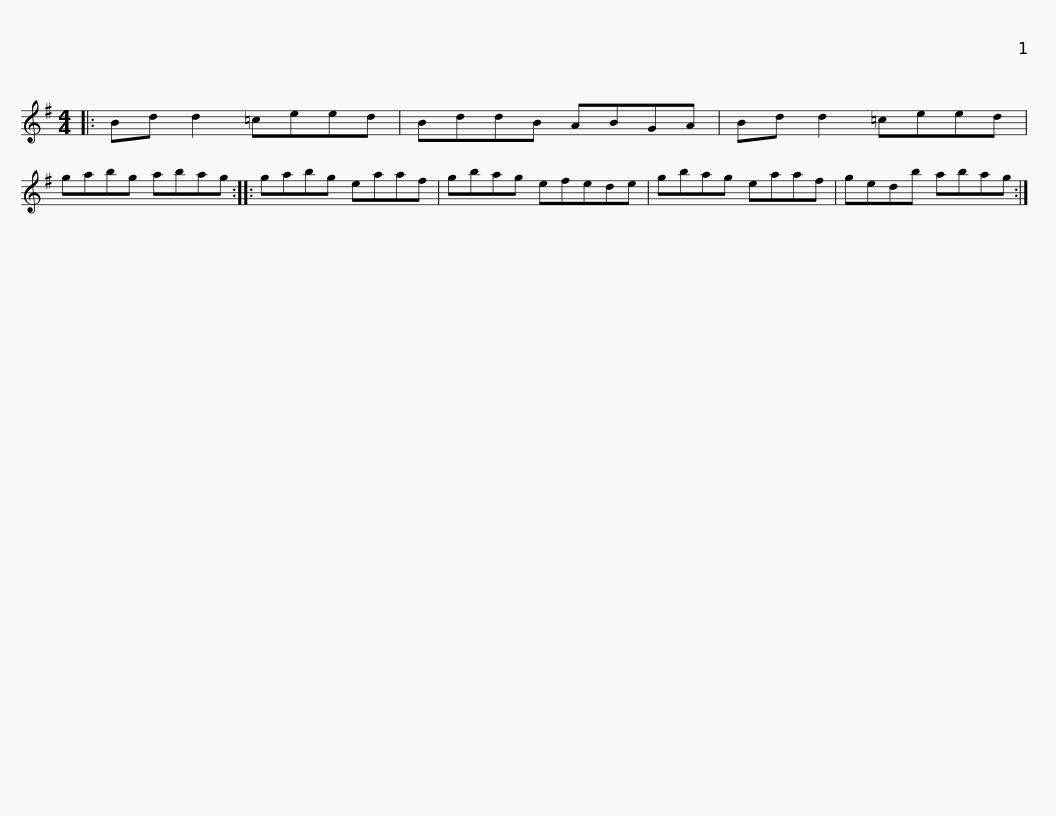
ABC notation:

X:1
L:1/8
M:4/4
I:linebreak $
K:G
V:1 treble
V:1
|: Bd d2 =ceed | BddB ABGA | Bd d2 =ceed | gabg abag :: gabg eaaf |$ %5
 gbag efede | gbag eaaf | gedb abag :| %8
